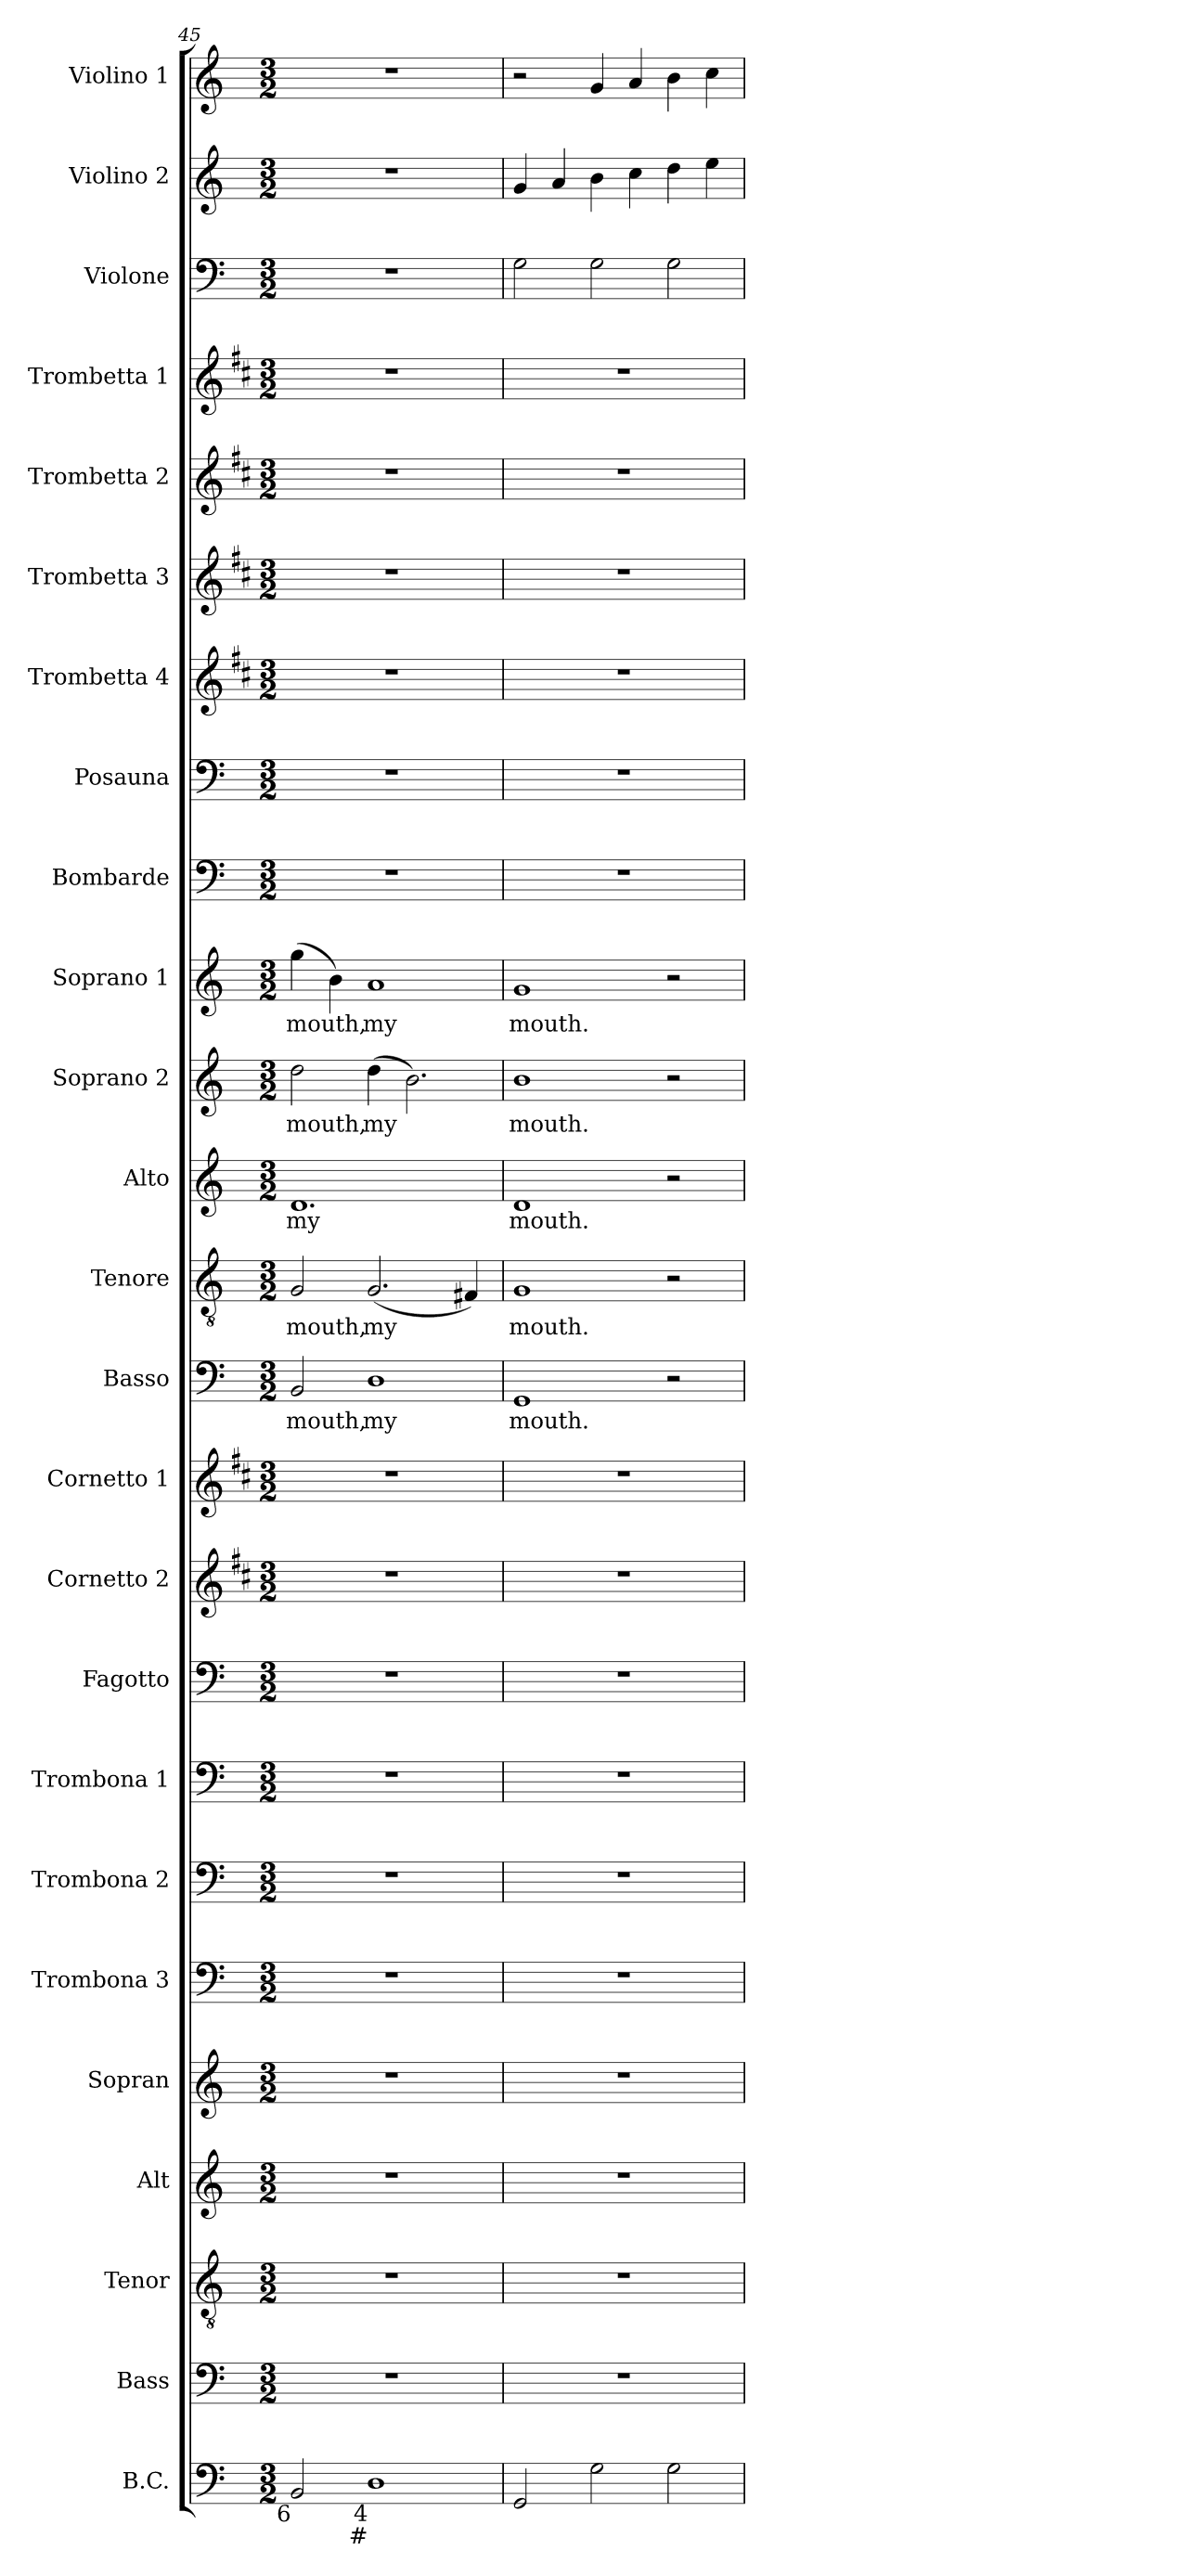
**kern	**kern	**kern	**kern	**kern	**kern	**kern	**kern	**kern	**kern	**kern	**kern	**text	**kern	**text	**kern	**text	**kern	**text	**kern	**text	**kern	**kern	**kern	**kern	**kern	**kern	**kern	**kern	**kern
*part25	*part24	*part23	*part22	*part21	*part20	*part19	*part18	*part17	*part16	*part15	*part14	*part14	*part13	*part13	*part12	*part12	*part11	*part11	*part10	*part10	*part9	*part8	*part7	*part6	*part5	*part4	*part3	*part2	*part1
*staff25	*staff24	*staff23	*staff22	*staff21	*staff20	*staff19	*staff18	*staff17	*staff16	*staff15	*staff14	*staff14	*staff13	*staff13	*staff12	*staff12	*staff11	*staff11	*staff10	*staff10	*staff9	*staff8	*staff7	*staff6	*staff5	*staff4	*staff3	*staff2	*staff1
*I"B.C.	*I"Bass	*I"Tenor	*I"Alt	*I"Sopran	*I"Trombona 3	*I"Trombona 2	*I"Trombona 1	*I"Fagotto	*I"Cornetto 2	*I"Cornetto 1	*I"Basso	*	*I"Tenore	*	*I"Alto	*	*I"Soprano 2	*	*I"Soprano 1	*	*I"Bombarde	*I"Posauna	*I"Trombetta 4	*I"Trombetta 3	*I"Trombetta 2	*I"Trombetta 1	*I"Violone	*I"Violino 2	*I"Violino 1
*I'B.C.	*I'B.	*I'T.	*I'A.	*I'S.	*I'Tbn. 2	*I'Tbn. 2	*I'Tbn. 1	*I'Fag.	*I'Cor. 2	*I'Cor. 1	*I'B.	*	*I'T.	*	*I'A.	*	*I'S.	*	*I'S.	*	*	*	*	*	*	*	*	*I'Vl. 2	*I'Vl. 1
*clefF4	*clefF4	*clefGv2	*clefG2	*clefG2	*clefF4	*clefF4	*clefF4	*clefF4	*clefG2	*clefG2	*clefF4	*	*clefGv2	*	*clefG2	*	*clefG2	*	*clefG2	*	*clefF4	*clefF4	*clefG2	*clefG2	*clefG2	*clefG2	*clefF4	*clefG2	*clefG2
*	*	*ITrd7c12	*	*	*	*	*	*	*ITrd1c2	*ITrd1c2	*	*	*ITrd7c12	*	*	*	*	*	*	*	*	*	*ITrd1c2	*ITrd1c2	*ITrd1c2	*ITrd1c2	*	*	*
*k[]	*k[]	*k[]	*k[]	*k[]	*k[]	*k[]	*k[]	*k[]	*k[]	*k[]	*k[]	*	*k[]	*	*k[]	*	*k[]	*	*k[]	*	*k[]	*k[]	*k[]	*k[]	*k[]	*k[]	*k[]	*k[]	*k[]
*C:	*C:	*C:	*C:	*C:	*C:	*C:	*C:	*C:	*C:	*C:	*C:	*	*C:	*	*C:	*	*C:	*	*C:	*	*C:	*C:	*C:	*C:	*C:	*C:	*C:	*C:	*C:
*M3/2	*M3/2	*M3/2	*M3/2	*M3/2	*M3/2	*M3/2	*M3/2	*M3/2	*M3/2	*M3/2	*M3/2	*	*M3/2	*	*M3/2	*	*M3/2	*	*M3/2	*	*M3/2	*M3/2	*M3/2	*M3/2	*M3/2	*M3/2	*M3/2	*M3/2	*M3/2
=45	=45	=45	=45	=45	=45	=45	=45	=45	=45	=45	=45	=45	=45	=45	=45	=45	=45	=45	=45	=45	=45	=45	=45	=45	=45	=45	=45	=45	=45
!	!LO:N:vis=1	!LO:N:vis=1	!LO:N:vis=1	!LO:N:vis=1	!LO:N:vis=1	!LO:N:vis=1	!LO:N:vis=1	!LO:N:vis=1	!LO:N:vis=1	!LO:N:vis=1	!	!	!	!	!	!	!	!	!	!	!	!	!	!	!	!	!	!	!
!	!	!	!	!	!	!	!	!	!	!	!	!LO:LY:b:color=#000000	!	!	!	!	!	!	!	!	!	!	!	!	!	!	!	!	!
!	!	!	!	!	!	!	!	!	!	!	!	!	!	!LO:LY:b:color=#000000	!	!	!	!	!	!	!	!	!	!	!	!	!	!	!
!	!	!	!	!	!	!	!	!	!	!	!	!	!	!	!	!LO:LY:b:color=#000000	!	!	!	!	!	!	!	!	!	!	!	!	!
!	!	!	!	!	!	!	!	!	!	!	!	!	!	!	!	!	!	!LO:LY:b:color=#000000	!	!	!	!	!	!	!	!	!	!	!
!LO:TX:b:rj:t=6	!	!	!	!	!	!	!	!	!	!	!	!	!	!	!	!	!	!	!	!	!	!	!	!	!	!	!	!	!
!	!	!	!	!	!	!	!	!	!	!	!	!	!	!	!	!	!	!	!	!LO:LY:b:color=#000000	!LO:N:vis=1	!LO:N:vis=1	!LO:N:vis=1	!LO:N:vis=1	!LO:N:vis=1	!LO:N:vis=1	!LO:N:vis=1	!LO:N:vis=1	!LO:N:vis=1
2BBi/	1.r	1.r	1.r	1.r	1.r	1.r	1.r	1.r	1.r	1.r	2BBi/	mouth,	2GGi/	mouth,	1.di	my	2ddi\	mouth,	(4ggi\	mouth,	1.r	1.r	1.r	1.r	1.r	1.r	1.r	1.r	1.r
.	.	.	.	.	.	.	.	.	.	.	.	.	.	.	.	.	.	.	4bi\)	.	.	.	.	.	.	.	.	.	.
!	!	!	!	!	!	!	!	!	!	!	!	!LO:LY:b:color=#000000	!	!	!	!	!	!	!	!	!	!	!	!	!	!	!	!	!
!	!	!	!	!	!	!	!	!	!	!	!	!	!	!LO:LY:b:color=#000000	!	!	!	!	!	!	!	!	!	!	!	!	!	!	!
!	!	!	!	!	!	!	!	!	!	!	!	!	!	!	!	!	!	!LO:LY:b:color=#000000	!	!	!	!	!	!	!	!	!	!	!
!LO:TX:b:rj:t=4	!	!	!	!	!	!	!	!	!	!	!	!	!	!	!	!	!	!	!	!	!	!	!	!	!	!	!	!	!
!LO:TX:b:rj:t=#	!	!	!	!	!	!	!	!	!	!	!	!	!	!	!	!	!	!	!	!	!	!	!	!	!	!	!	!	!
!	!	!	!	!	!	!	!	!	!	!	!	!	!	!	!	!	!	!	!	!LO:LY:b:color=#000000	!	!	!	!	!	!	!	!	!
1Di	.	.	.	.	.	.	.	.	.	.	1Di	my	(2.GGi/	my	.	.	(4ddi\	my	1ai	my	.	.	.	.	.	.	.	.	.
.	.	.	.	.	.	.	.	.	.	.	.	.	.	.	.	.	2.bi\)	.	.	.	.	.	.	.	.	.	.	.	.
.	.	.	.	.	.	.	.	.	.	.	.	.	4FF#Xi/)	.	.	.	.	.	.	.	.	.	.	.	.	.	.	.	.
=46	=46	=46	=46	=46	=46	=46	=46	=46	=46	=46	=46	=46	=46	=46	=46	=46	=46	=46	=46	=46	=46	=46	=46	=46	=46	=46	=46	=46	=46
!	!LO:N:vis=1	!LO:N:vis=1	!LO:N:vis=1	!LO:N:vis=1	!LO:N:vis=1	!LO:N:vis=1	!LO:N:vis=1	!LO:N:vis=1	!LO:N:vis=1	!LO:N:vis=1	!	!	!	!	!	!	!	!	!	!	!	!	!	!	!	!	!	!	!
!	!	!	!	!	!	!	!	!	!	!	!	!LO:LY:b:color=#000000	!	!	!	!	!	!	!	!	!	!	!	!	!	!	!	!	!
!	!	!	!	!	!	!	!	!	!	!	!	!	!	!LO:LY:b:color=#000000	!	!	!	!	!	!	!	!	!	!	!	!	!	!	!
!	!	!	!	!	!	!	!	!	!	!	!	!	!	!	!	!LO:LY:b:color=#000000	!	!	!	!	!	!	!	!	!	!	!	!	!
!	!	!	!	!	!	!	!	!	!	!	!	!	!	!	!	!	!	!LO:LY:b:color=#000000	!	!	!	!	!	!	!	!	!	!	!
!	!	!	!	!	!	!	!	!	!	!	!	!	!	!	!	!	!	!	!	!LO:LY:b:color=#000000	!LO:N:vis=1	!LO:N:vis=1	!LO:N:vis=1	!LO:N:vis=1	!LO:N:vis=1	!LO:N:vis=1	!	!	!
2GGi/	1.r	1.r	1.r	1.r	1.r	1.r	1.r	1.r	1.r	1.r	1GGi	mouth.	1GGi	mouth.	1di	mouth.	1bi	mouth.	1gi	mouth.	1.r	1.r	1.r	1.r	1.r	1.r	2Gi\	4gi/	2r
.	.	.	.	.	.	.	.	.	.	.	.	.	.	.	.	.	.	.	.	.	.	.	.	.	.	.	.	4ai/	.
2Gi\	.	.	.	.	.	.	.	.	.	.	.	.	.	.	.	.	.	.	.	.	.	.	.	.	.	.	2Gi\	4bi\	4gi/
.	.	.	.	.	.	.	.	.	.	.	.	.	.	.	.	.	.	.	.	.	.	.	.	.	.	.	.	4cci\	4ai/
2Gi\	.	.	.	.	.	.	.	.	.	.	2r	.	2r	.	2r	.	2r	.	2r	.	.	.	.	.	.	.	2Gi\	4ddi\	4bi\
.	.	.	.	.	.	.	.	.	.	.	.	.	.	.	.	.	.	.	.	.	.	.	.	.	.	.	.	4eei\	4cci\
=	=	=	=	=	=	=	=	=	=	=	=	=	=	=	=	=	=	=	=	=	=	=	=	=	=	=	=	=	=
*-	*-	*-	*-	*-	*-	*-	*-	*-	*-	*-	*-	*-	*-	*-	*-	*-	*-	*-	*-	*-	*-	*-	*-	*-	*-	*-	*-	*-	*-
